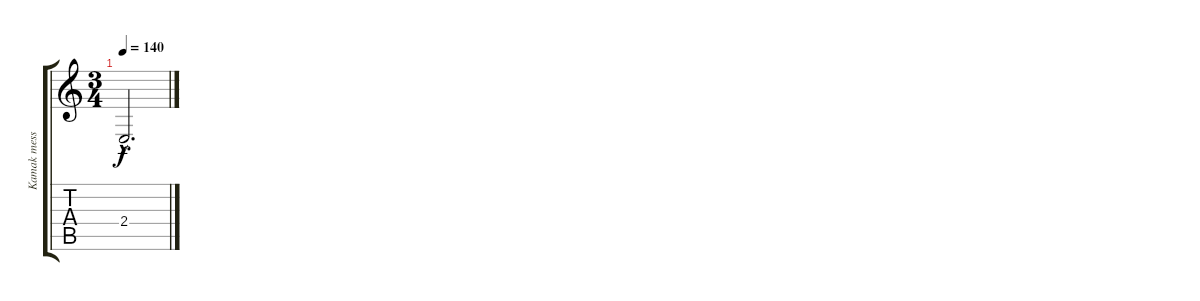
\track ("Kamak messaoudi Voice" "Kamak mess") {instrument shakuhachi}
\staff {score tabs}
\tuning (E4 B3 G3 D3 A2 E2) {hide}
\ts (3 4)
\tempo 140
\clef g2
\ks c
2.4{hac}.2{d dy f}
